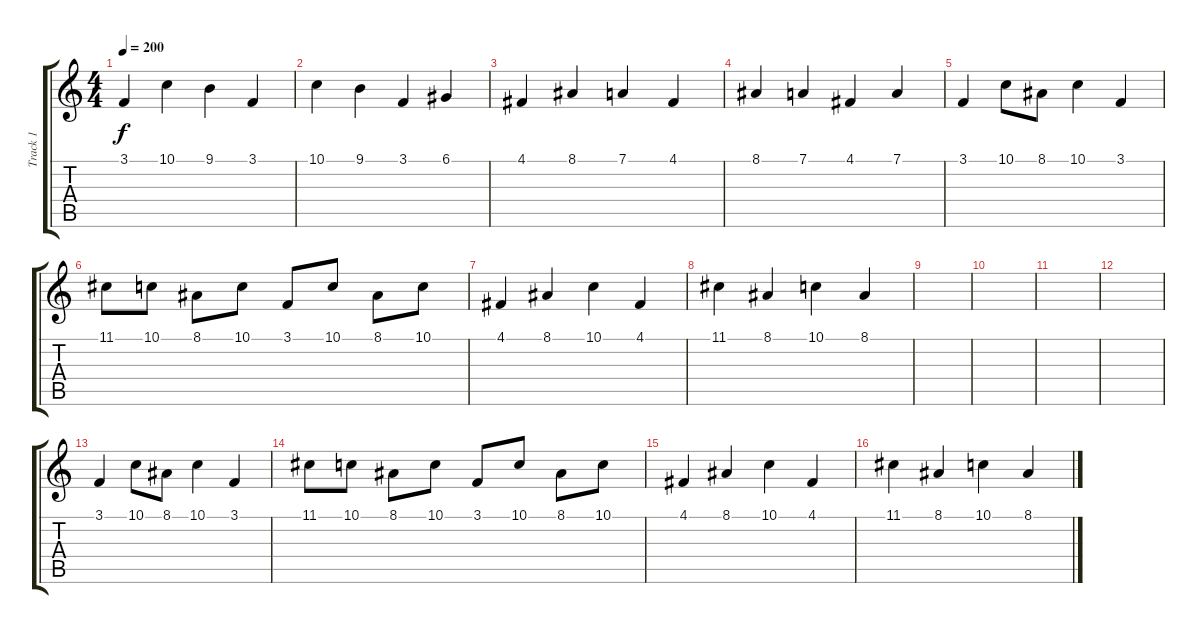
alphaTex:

\track ("Track 1" "Track 1") {instrument stringensemble1}
\staff {score tabs}
\tuning (D4 A3 F3 C3 G2 C2) {hide}
\ts (4 4)
\tempo 200
\clef g2
\ks c
3.1.4{dy f} 10.1.4 9.1.4 3.1.4 |
10.1.4 9.1.4 3.1.4 6.1.4 |
4.1.4 8.1.4 7.1.4 4.1.4 |
8.1.4 7.1.4 4.1.4 7.1.4 |
3.1.4 10.1.8 8.1.8 10.1.4 3.1.4 |
11.1.8 10.1.8 8.1.8 10.1.8 3.1.8 10.1.8 8.1.8 10.1.8 |
4.1.4 8.1.4 10.1.4 4.1.4 |
11.1.4 8.1.4 10.1.4 8.1.4 |
|
|
|
|
3.1.4 10.1.8 8.1.8 10.1.4 3.1.4 |
11.1.8 10.1.8 8.1.8 10.1.8 3.1.8 10.1.8 8.1.8 10.1.8 |
4.1.4 8.1.4 10.1.4 4.1.4 |
11.1.4 8.1.4 10.1.4 8.1.4
